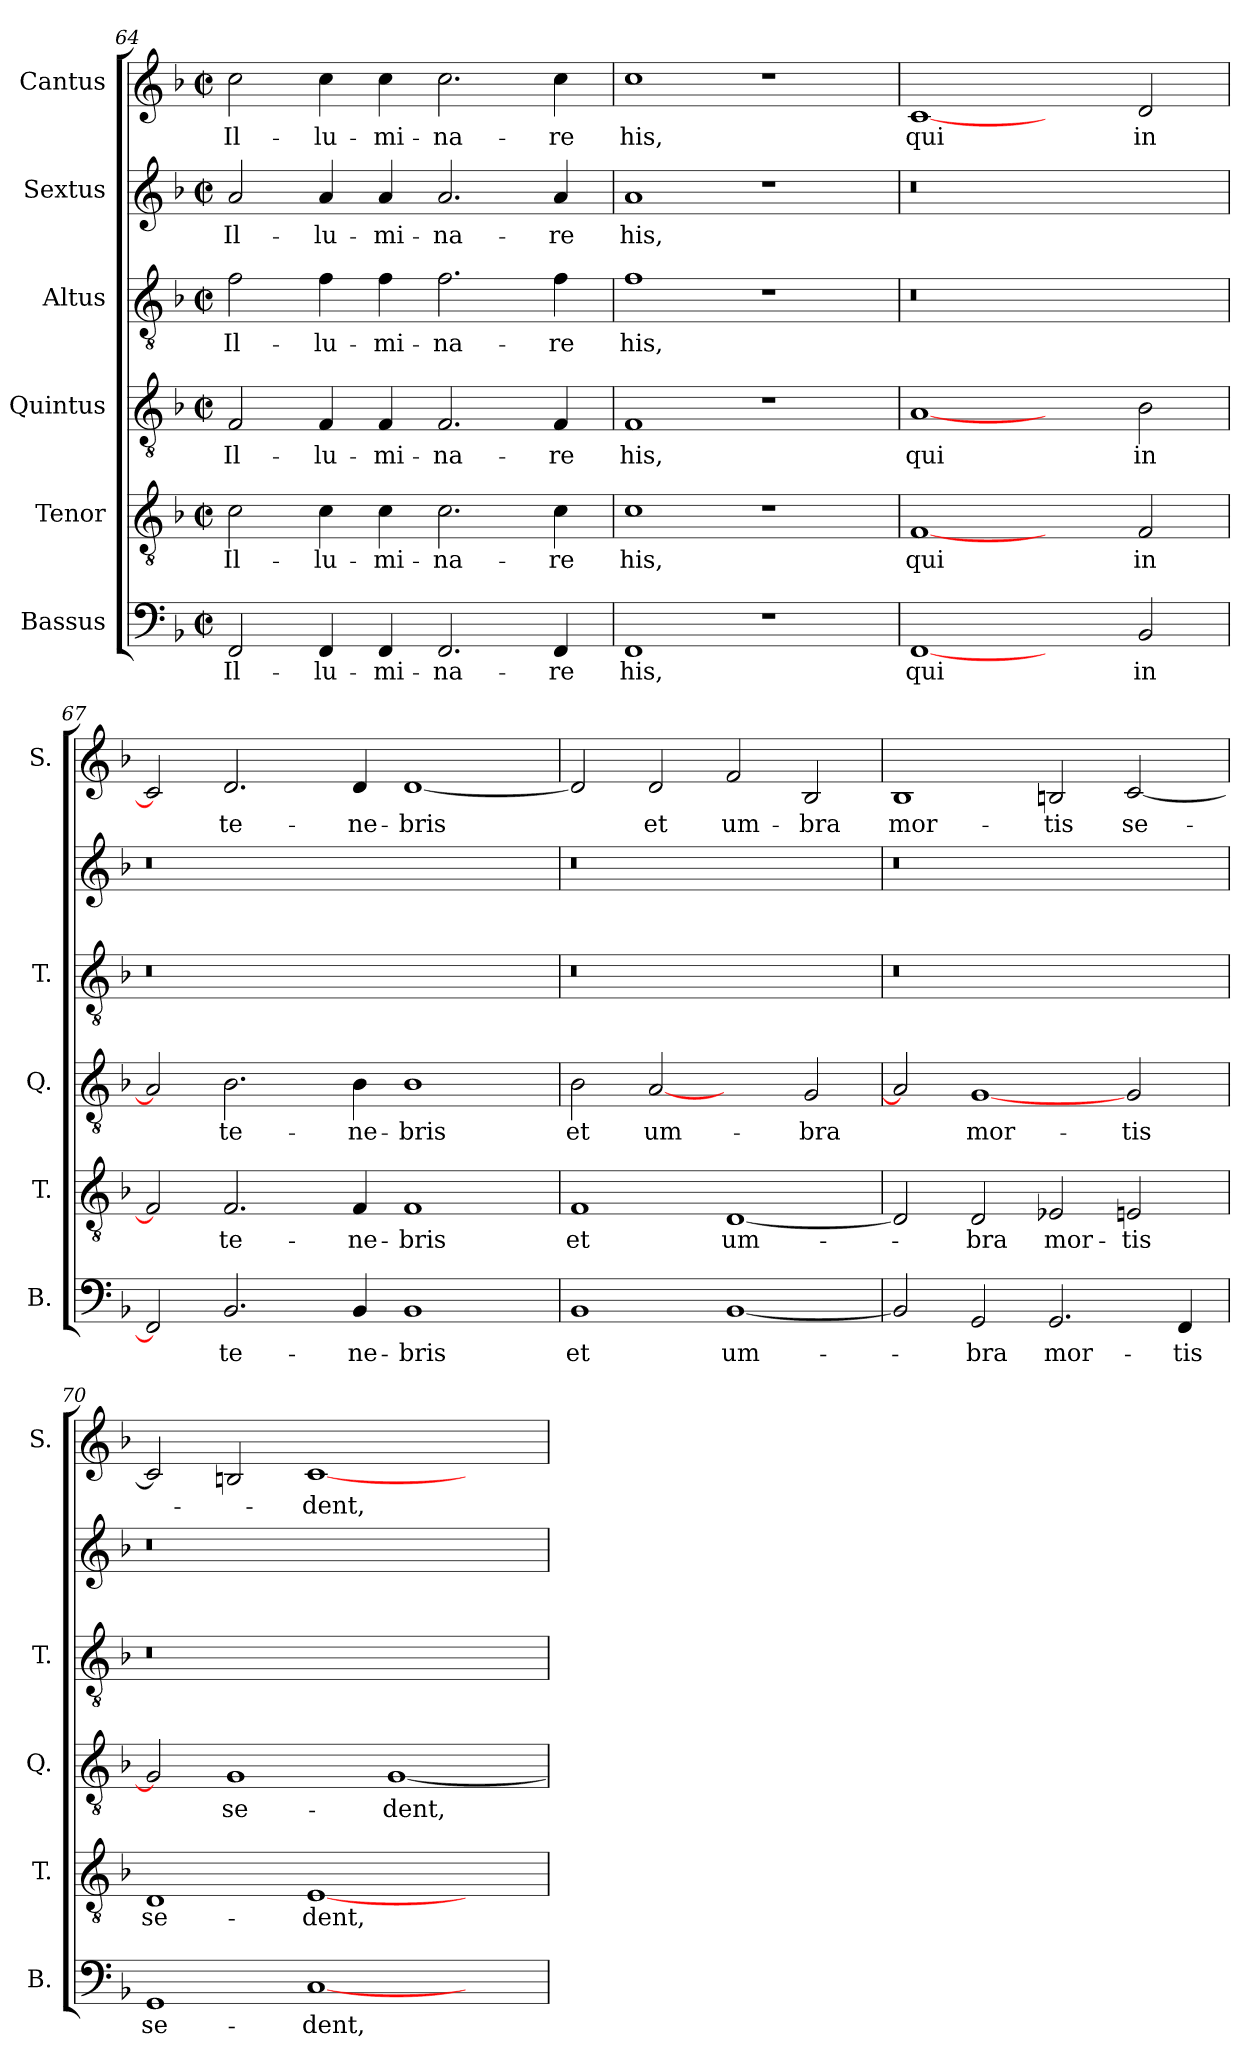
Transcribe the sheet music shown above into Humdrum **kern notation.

**kern	**text	**kern	**text	**kern	**text	**kern	**text	**kern	**text	**kern	**text
*part6	*part6	*part5	*part5	*part4	*part4	*part3	*part3	*part2	*part2	*part1	*part1
*staff6	*staff6	*staff5	*staff5	*staff4	*staff4	*staff3	*staff3	*staff2	*staff2	*staff1	*staff1
*I"Bassus	*	*I"Tenor	*	*I"Quintus	*	*I"Altus	*	*I"Sextus	*	*I"Cantus	*
*I'B.	*	*I'T.	*	*I'Q.	*	*I'T.	*	*	*	*I'S.	*
*clefF4	*	*clefGv2	*	*clefGv2	*	*clefGv2	*	*clefG2	*	*clefG2	*
*k[b-]	*	*k[b-]	*	*k[b-]	*	*k[b-]	*	*k[b-]	*	*k[b-]	*
*F:	*	*F:	*	*F:	*	*F:	*	*F:	*	*F:	*
*M2/2	*	*M2/2	*	*M2/2	*	*M2/2	*	*M2/2	*	*M2/2	*
*met(c|)	*	*met(c|)	*	*met(c|)	*	*met(c|)	*	*met(c|)	*	*met(c|)	*
=64	=64	=64	=64	=64	=64	=64	=64	=64	=64	=64	=64
2FF/	Il-	2c\	Il-	2F/	Il-	2f\	Il-	2a/	Il-	2cc\	Il-
4FF/	-lu-	4c\	-lu-	4F/	-lu-	4f\	-lu-	4a/	-lu-	4cc\	-lu-
4FF/	-mi-	4c\	-mi-	4F/	-mi-	4f\	-mi-	4a/	-mi-	4cc\	-mi-
2.FF/	-na-	2.c\	-na-	2.F/	-na-	2.f\	-na-	2.a/	-na-	2.cc\	-na-
4FF/	-re	4c\	-re	4F/	-re	4f\	-re	4a/	-re	4cc\	-re
=65	=65	=65	=65	=65	=65	=65	=65	=65	=65	=65	=65
1FF/	his,	1c\	his,	1F/	his,	1f\	his,	1a/	his,	1cc\	his,
1r	.	1r	.	1r	.	1r	.	1r	.	1r	.
=66	=66	=66	=66	=66	=66	=66	=66	=66	=66	=66	=66
!	!	!	!	!	!	!LO:N:vis=0	!	!LO:N:vis=0	!	!	!
[1FF/	qui	[1F/	qui	[1A/	qui	1r	.	1r	.	[1c/	qui
2ryy	.	2ryy	.	2ryy	.	1ryy	.	1ryy	.	2ryy	.
2BB-/	in	2F/	in	2B-\	in	.	.	.	.	2d/	in
=67	=67	=67	=67	=67	=67	=67	=67	=67	=67	=67	=67
!	!	!	!	!	!	!LO:N:vis=0	!	!LO:N:vis=0	!	!	!
2FF/]	.	2F/]	.	2A/]	.	1r	.	1r	.	2c/]	.
2.BB-/	te-	2.F/	te-	2.B-\	te-	.	.	.	.	2.d/	te-
.	.	.	.	.	.	1ryy	.	1ryy	.	.	.
4BB-/	-ne-	4F/	-ne-	4B-\	-ne-	.	.	.	.	4d/	-ne-
1BB-/	-bris	1F/	-bris	1B-\	-bris	.	.	.	.	[1d/	-bris
.	.	.	.	.	.	2ryy	.	2ryy	.	.	.
!!LO:PB:g=z
=68	=68	=68	=68	=68	=68	=68	=68	=68	=68	=68	=68
!	!	!	!	!	!	!LO:N:vis=0	!	!LO:N:vis=0	!	!	!
1BB-/	et	1F/	et	2B-\	et	1r	.	1r	.	2d/]	.
.	.	.	.	[2A/	um-	.	.	.	.	2d/	et
[1BB-/	um-	[1D/	um-	2ryy	.	1ryy	.	1ryy	.	2f/	um-
.	.	.	.	2G/	-bra	.	.	.	.	2B-/	-bra
=69	=69	=69	=69	=69	=69	=69	=69	=69	=69	=69	=69
!	!	!	!	!	!	!LO:N:vis=0	!	!LO:N:vis=0	!	!	!
2BB-/]	.	2D/]	.	2A/]	.	1r	.	1r	.	1B-/	mor-
2GG/	-bra	2D/	-bra	[1G/	mor-	.	.	.	.	.	.
2.GG/	mor-	2E-X/	mor-	.	.	1ryy	.	1ryy	.	2Bn/	-tis
.	.	2En/	-tis	2G/	-tis	.	.	.	.	[2c/	se-
4FF/	-tis	.	.	.	.	.	.	.	.	.	.
=70	=70	=70	=70	=70	=70	=70	=70	=70	=70	=70	=70
!	!	!	!	!	!	!LO:N:vis=0	!	!LO:N:vis=0	!	!	!
1GG/	se-	1D/	se-	2G/]	.	1r	.	1r	.	2c/]	.
.	.	.	.	1G/	se-	.	.	.	.	2Bn/	.
[1C/	-dent,	[1E/	-dent,	.	.	1ryy	.	1ryy	.	[1c/	-dent,
.	.	.	.	[1G/	-dent,	.	.	.	.	.	.
2ryy	.	2ryy	.	.	.	2ryy	.	2ryy	.	2ryy	.
=	=	=	=	=	=	=	=	=	=	=	=
*-	*-	*-	*-	*-	*-	*-	*-	*-	*-	*-	*-
